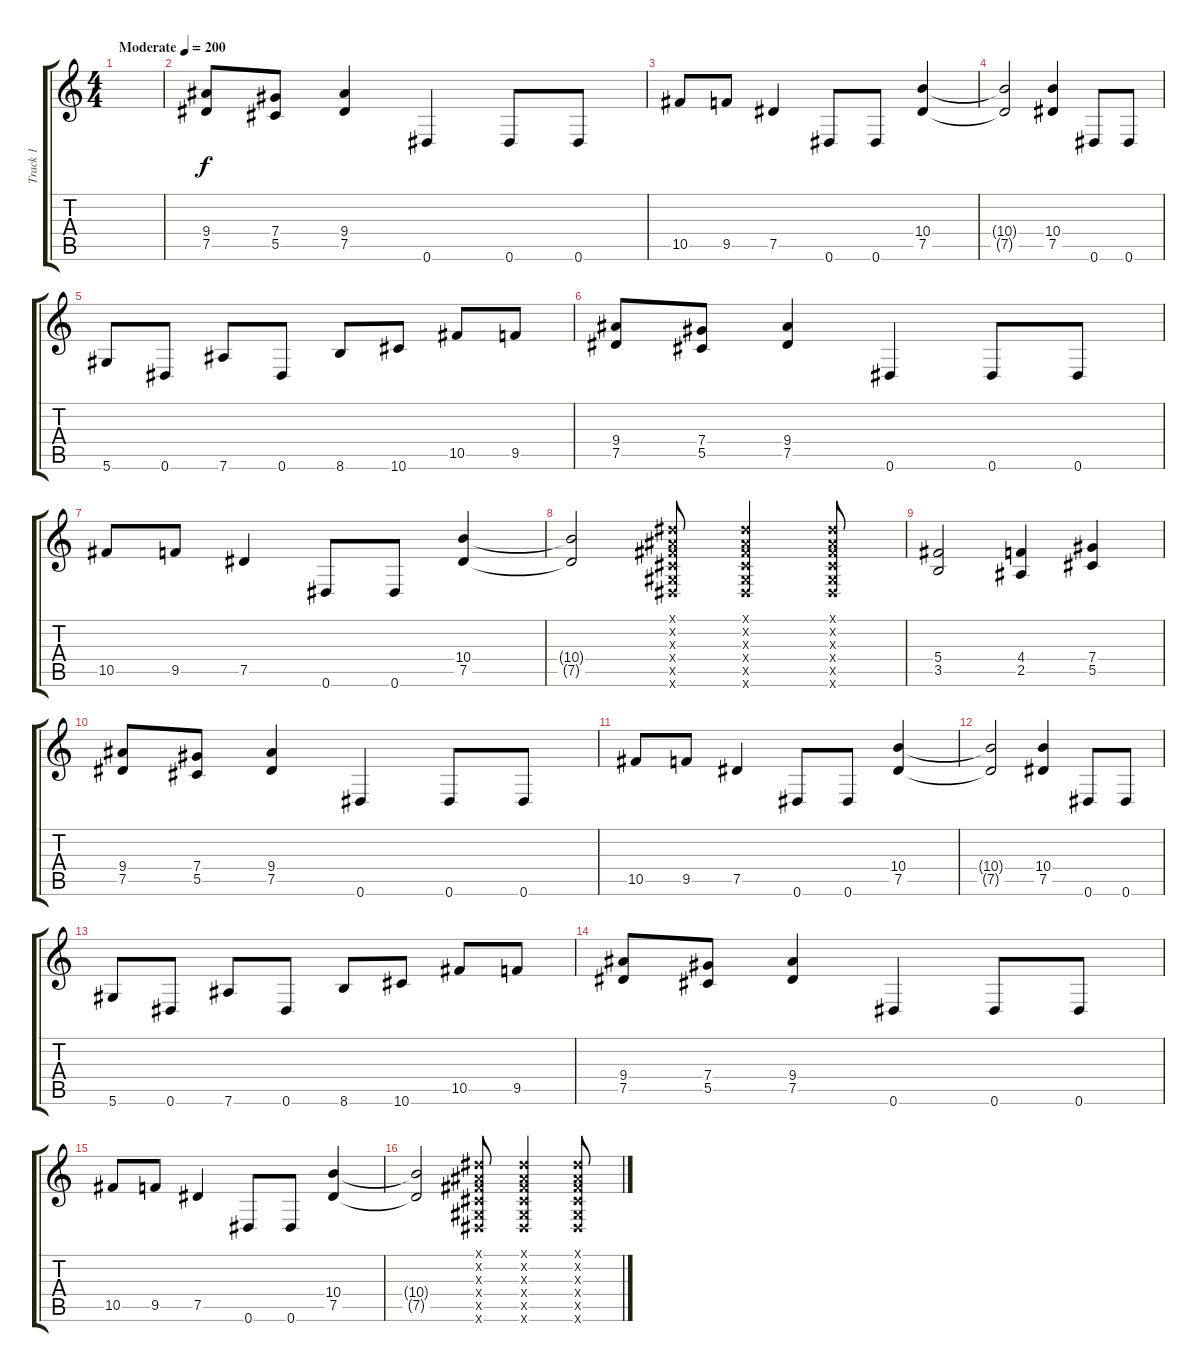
\track ("Track 1" "Track 1") {instrument distortionguitar}
\staff {score tabs}
\tuning (Eb4 Bb3 Gb3 Db3 Ab2 Eb2) {hide}
\ts (4 4)
\tempo (200 "Moderate")
\clef g2
\ks c
|
(9.4 7.5).8 (7.4 5.5).8 (9.4 7.5).4 0.6.4 0.6.8 0.6.8 |
10.5.8 9.5.8 7.5.4 0.6.8 0.6.8 (10.4 7.5).4 |
(10.4{t} 7.5{t}).2 (10.4 7.5).4 0.6.8 0.6.8 |
5.6.8 0.6.8 7.6.8 0.6.8 8.6.8 10.6.8 10.5.8 9.5.8 |
(9.4 7.5).8 (7.4 5.5).8 (9.4 7.5).4 0.6.4 0.6.8 0.6.8 |
10.5.8 9.5.8 7.5.4 0.6.8 0.6.8 (10.4 7.5).4 |
(10.4{t} 7.5{t}).2 (0.1{x} 0.2{x} 0.3{x} 0.4{x} 0.5{x} 0.6{x}).8 (0.1{x} 0.2{x} 0.3{x} 0.4{x} 0.5{x} 0.6{x}).4 (0.1{x} 0.2{x} 0.3{x} 0.4{x} 0.5{x} 0.6{x}).8 |
(5.4 3.5).2 (4.4 2.5).4 (7.4 5.5).4 |
(9.4 7.5).8 (7.4 5.5).8 (9.4 7.5).4 0.6.4 0.6.8 0.6.8 |
10.5.8 9.5.8 7.5.4 0.6.8 0.6.8 (10.4 7.5).4 |
(10.4{t} 7.5{t}).2 (10.4 7.5).4 0.6.8 0.6.8 |
5.6.8 0.6.8 7.6.8 0.6.8 8.6.8 10.6.8 10.5.8 9.5.8 |
(9.4 7.5).8 (7.4 5.5).8 (9.4 7.5).4 0.6.4 0.6.8 0.6.8 |
10.5.8 9.5.8 7.5.4 0.6.8 0.6.8 (10.4 7.5).4 |
(10.4{t} 7.5{t}).2 (0.1{x} 0.2{x} 0.3{x} 0.4{x} 0.5{x} 0.6{x}).8 (0.1{x} 0.2{x} 0.3{x} 0.4{x} 0.5{x} 0.6{x}).4 (0.1{x} 0.2{x} 0.3{x} 0.4{x} 0.5{x} 0.6{x}).8
